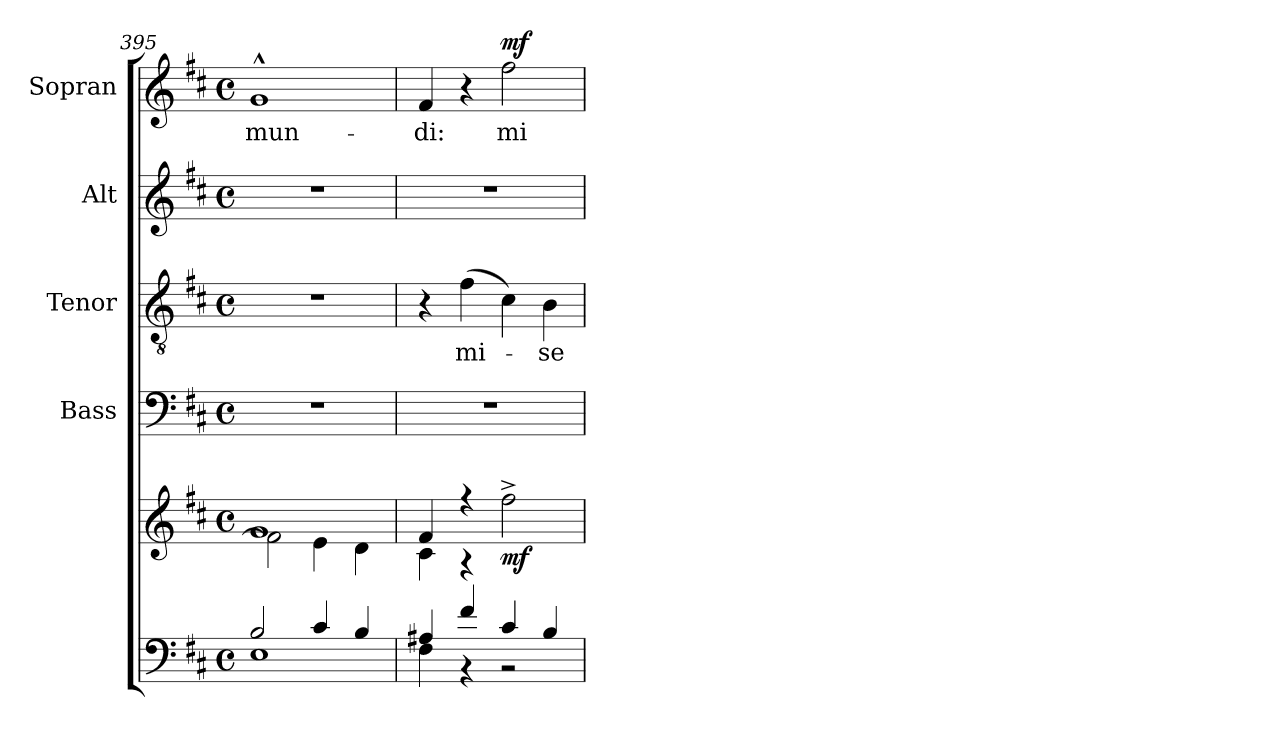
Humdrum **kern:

**kern	**kern	**dynam	**kern	**kern	**text	**kern	**kern	**text	**dynam
*part5	*part5	*part5	*part4	*part3	*part3	*part2	*part1	*part1	*part1
*staff6	*staff5	*staff5/6	*staff4	*staff3	*staff3	*staff2	*staff1	*staff1	*staff1
*	*	*	*I"Bass	*I"Tenor	*	*I"Alt	*I"Sopran	*	*
*	*	*	*I'B.	*I'T.	*	*I'A.	*I'S.	*	*
*clefF4	*clefG2	*	*clefF4	*clefGv2	*	*clefG2	*clefG2	*	*
*k[f#c#]	*k[f#c#]	*	*k[f#c#]	*k[f#c#]	*	*k[f#c#]	*k[f#c#]	*	*
*D:	*D:	*	*D:	*D:	*	*D:	*D:	*	*
*M4/4	*M4/4	*	*M4/4	*M4/4	*	*M4/4	*M4/4	*	*
*met(c)	*met(c)	*	*met(c)	*met(c)	*	*met(c)	*met(c)	*	*
=395	=395	=395	=395	=395	=395	=395	=395	=395	=395
*^	*^	*	*	*	*	*	*	*	*
!	!	!	!	!	!	!	!	!	!	!LO:LY:b	!
2B/	1E	1g	2f#\]	.	1r	1r	.	1r	1g^^>	mun-	.
4c#/	.	.	4e\	.	.	.	.	.	.	.	.
4B/	.	.	4d\	.	.	.	.	.	.	.	.
=396	=396	=396	=396	=396	=396	=396	=396	=396	=396	=396	=396
!	!	!	!	!	!	!	!	!	!	!LO:LY:b	!
4A#X/	4F#\	4f#/	4c#\	.	1r	4r	.	1r	4f#/	-di:	.
!	!	!	!	!	!	!	!LO:LY:b	!	!	!	!
4f#/	4r	4r	4r	.	.	(>4f#\	mi-	.	4r	.	.
!	!	!	!	!LO:DY:b	!	!	!	!	!	!LO:LY:b	!LO:DY:a
4c#/	2r	2ff#^>\	2ryy	mf	.	4c#\)	.	.	2ff#\	mi-	mf
!	!	!	!	!	!	!	!LO:LY:b	!	!	!	!
4B/	.	.	.	.	.	4B\	-se-	.	.	.	.
*v	*v	*	*	*	*	*	*	*	*	*	*
*	*v	*v	*	*	*	*	*	*	*	*
=	=	=	=	=	=	=	=	=	=
*-	*-	*-	*-	*-	*-	*-	*-	*-	*-
